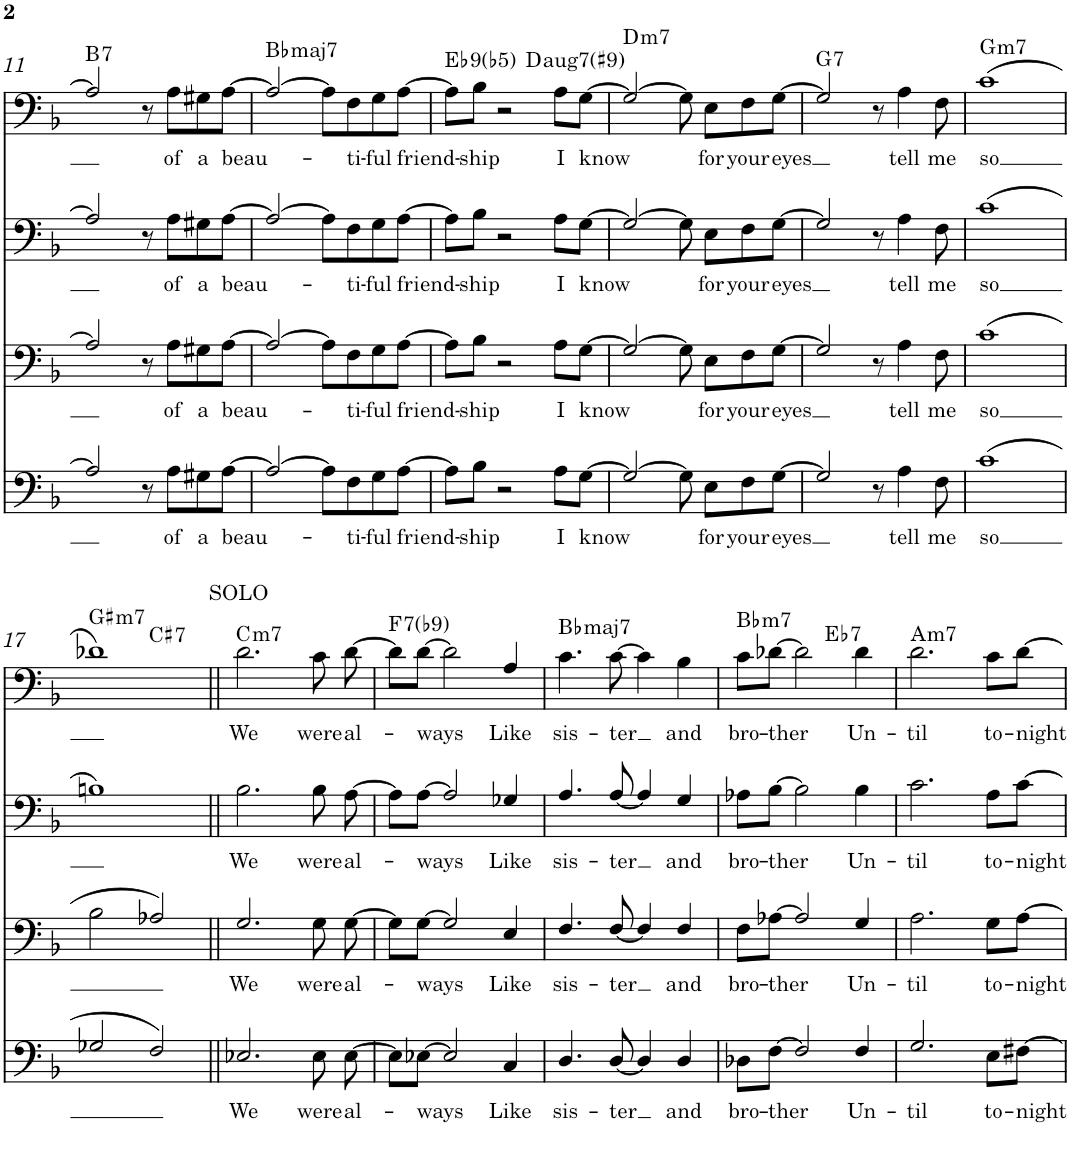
**kern	**text	**kern	**text	**kern	**text	**kern	**text	**harte
*part4	*part4	*part3	*part3	*part2	*part2	*part1	*part1	*part1
*staff4	*staff4	*staff3	*staff3	*staff2	*staff2	*staff1	*staff1	*
*I"Piano	*	*I"Piano	*	*I"Piano	*	*I"Piano	*	*
*I'Pno	*	*I'Pno	*	*I'Pno	*	*I'Pno	*	*
!!LO:PB:g=z
*clefF4	*	*clefF4	*	*clefF4	*	*clefF4	*	*
*k[b-]	*	*k[b-]	*	*k[b-]	*	*k[b-]	*	*
*M4/4	*	*M4/4	*	*M4/4	*	*M4/4	*	*
=11	=11	=11	=11	=11	=11	=11	=11	=11
!	!	!	!	!	!	!	!	!LO:H:kt=7
2A/]	.	2A/]	.	2A/]	.	2A/]	.	B:7
8r	.	8r	.	8r	.	8r	.	.
!	!LO:LY:b	!	!LO:LY:b	!	!LO:LY:b	!	!LO:LY:b	!
8A\L	of	8A\L	of	8A\L	of	8A\L	of	.
!	!LO:LY:b	!	!LO:LY:b	!	!LO:LY:b	!	!LO:LY:b	!
8G#X\	a	8G#X\	a	8G#X\	a	8G#X\	a	.
!	!LO:LY:b	!	!LO:LY:b	!	!LO:LY:b	!	!LO:LY:b	!
[8A\J	beau-	[8A\J	beau-	[8A\J	beau-	[8A\J	beau-	.
=12	=12	=12	=12	=12	=12	=12	=12	=12
!	!	!	!	!	!	!	!	!LO:H:kt=maj7
2A/_	.	2A/_	.	2A/_	.	2A/_	.	Bb:maj7
8A\L]	.	8A\L]	.	8A\L]	.	8A\L]	.	.
!	!LO:LY:b	!	!LO:LY:b	!	!LO:LY:b	!	!LO:LY:b	!
8F\	-ti-	8F\	-ti-	8F\	-ti-	8F\	-ti-	.
!	!LO:LY:b	!	!LO:LY:b	!	!LO:LY:b	!	!LO:LY:b	!
8G\	-ful	8G\	-ful	8G\	-ful	8G\	-ful	.
!	!LO:LY:b	!	!LO:LY:b	!	!LO:LY:b	!	!LO:LY:b	!
[8A\J	friend-	[8A\J	friend-	[8A\J	friend-	[8A\J	friend-	.
=13	=13	=13	=13	=13	=13	=13	=13	=13
!	!	!	!	!	!	!	!	!LO:H:kt=9
*	*	*	*	*	*	*^	*	*
8A\L]	.	8A\L]	.	8A\L]	.	8A\L]	2ryy	.	Eb:(3,b5,b7,9)
!	!LO:LY:b	!	!LO:LY:b	!	!LO:LY:b	!	!	!LO:LY:b	!
8B-\J	-ship	8B-\J	-ship	8B-\J	-ship	8B-\J	.	-ship	.
2r	.	2r	.	2r	.	2r	.	.	.
!	!	!	!	!	!	!	!	!	!LO:H:kt=aug7
.	.	.	.	.	.	.	2ryy	.	D:aug(b7,#9)
!	!LO:LY:b	!	!LO:LY:b	!	!LO:LY:b	!	!	!LO:LY:b	!
8A\L	I	8A\L	I	8A\L	I	8A\L	.	I	.
!	!LO:LY:b	!	!LO:LY:b	!	!LO:LY:b	!	!	!LO:LY:b	!
[8G\J	know	[8G\J	know	[8G\J	know	[8G\J	.	know	.
=14	=14	=14	=14	=14	=14	=14	=14	=14	=14
!	!	!	!	!	!	!	!	!	!LO:H:kt=m7
*	*	*	*	*	*	*v	*v	*	*
2G/_	.	2G/_	.	2G/_	.	2G/_	.	D:min7
8G\]	.	8G\]	.	8G\]	.	8G\]	.	.
!	!LO:LY:b	!	!LO:LY:b	!	!LO:LY:b	!	!LO:LY:b	!
8E\L	for	8E\L	for	8E\L	for	8E\L	for	.
!	!LO:LY:b	!	!LO:LY:b	!	!LO:LY:b	!	!LO:LY:b	!
8F\	your	8F\	your	8F\	your	8F\	your	.
!	!LO:LY:b	!	!LO:LY:b	!	!LO:LY:b	!	!LO:LY:b	!
[8G\J	eyes	[8G\J	eyes	[8G\J	eyes	[8G\J	eyes	.
=15	=15	=15	=15	=15	=15	=15	=15	=15
!	!	!	!	!	!	!	!	!LO:H:kt=7
2G/]	.	2G/]	.	2G/]	.	2G/]	.	G:7
8r	.	8r	.	8r	.	8r	.	.
!	!LO:LY:b	!	!LO:LY:b	!	!LO:LY:b	!	!LO:LY:b	!
4A\	tell	4A\	tell	4A\	tell	4A\	tell	.
!	!LO:LY:b	!	!LO:LY:b	!	!LO:LY:b	!	!LO:LY:b	!
8F\	me	8F\	me	8F\	me	8F\	me	.
=16	=16	=16	=16	=16	=16	=16	=16	=16
!	!LO:LY:b	!	!LO:LY:b	!	!LO:LY:b	!	!LO:LY:b	!LO:H:kt=m7
(1c	so	(1c	so	(>1c	so	(>1c	so	G:min7
!!LO:LB:g=z
=17	=17	=17	=17	=17	=17	=17	=17	=17
!	!	!	!	!	!	!	!	!LO:H:kt=m7
*	*	*	*	*	*	*^	*	*
2G-X/	.	2B-\	.	1Bn)	.	1d-X)	2ryy	.	G#:min7
!	!	!	!	!	!	!	!	!	!LO:H:kt=7
2F/)	.	2A-X/)	.	.	.	.	2ryy	.	C#:7
=18||	=18||	=18||	=18||	=18||	=18||	=18||	=18||	=18||	=18||
!	!	!	!	!	!	!LO:TX:a:t=SOLO	!	!	!
!	!LO:LY:b	!	!LO:LY:b	!	!LO:LY:b	!	!	!LO:LY:b	!LO:H:kt=m7
*	*	*	*	*	*	*v	*v	*	*
2.E-X/	We	2.G/	We	2.B-\	We	2.d\	We	C:min7
!	!LO:LY:b	!	!LO:LY:b	!	!LO:LY:b	!	!LO:LY:b	!
8E-\	were	8G\	were	8B-\	were	8c\	were	.
!	!LO:LY:b	!	!LO:LY:b	!	!LO:LY:b	!	!LO:LY:b	!
[8E-\	al-	[8G\	al-	[8A\	al-	[8d\	al-	.
=19	=19	=19	=19	=19	=19	=19	=19	=19
!	!	!	!	!	!	!	!	!LO:H:kt=7
8E-\L]	.	8G\L]	.	8A\L]	.	8d\L]	.	F:7(b9)
!	!LO:LY:b	!	!LO:LY:b	!	!LO:LY:b	!	!LO:LY:b	!
[8E-X\J	-ways	[8G\J	-ways	[8A\J	-ways	[8d\J	-ways	.
2E-/]	.	2G/]	.	2A/]	.	2d\]	.	.
!	!LO:LY:b	!	!LO:LY:b	!	!LO:LY:b	!	!LO:LY:b	!
4C/	Like	4E/	Like	4G-X/	Like	4A/	Like	.
=20	=20	=20	=20	=20	=20	=20	=20	=20
!	!LO:LY:b	!	!LO:LY:b	!	!LO:LY:b	!	!LO:LY:b	!LO:H:kt=maj7
4.D/	sis-	4.F/	sis-	4.A/	sis-	4.c\	sis-	Bb:maj7
!	!LO:LY:b	!	!LO:LY:b	!	!LO:LY:b	!	!LO:LY:b	!
[8D/	-ter	[8F/	-ter	[8A/	-ter	[8c\	-ter	.
4D/]	.	4F/]	.	4A/]	.	4c\]	.	.
!	!LO:LY:b	!	!LO:LY:b	!	!LO:LY:b	!	!LO:LY:b	!
4D/	and	4F/	and	4G/	and	4B-\	and	.
=21	=21	=21	=21	=21	=21	=21	=21	=21
!	!LO:LY:b	!	!LO:LY:b	!	!LO:LY:b	!	!LO:LY:b	!LO:H:kt=m7
*	*	*	*	*	*	*^	*	*
8D-X\L	bro-	8F\L	bro-	8A-X\L	bro-	8c\L	2ryy	bro-	Bb:min7
!	!LO:LY:b	!	!LO:LY:b	!	!LO:LY:b	!	!	!LO:LY:b	!
[8F\J	-ther	[8A-X\J	-ther	[8B-\J	-ther	[8d-X\J	.	-ther	.
2F/]	.	2A-/]	.	2B-\]	.	2d-\]	.	.	.
!	!	!	!	!	!	!	!	!	!LO:H:kt=7
.	.	.	.	.	.	.	2ryy	.	Eb:7
!	!LO:LY:b	!	!LO:LY:b	!	!LO:LY:b	!	!	!LO:LY:b	!
4F/	Un-	4G/	Un-	4B-\	Un-	4d-\	.	Un-	.
=22	=22	=22	=22	=22	=22	=22	=22	=22	=22
!	!LO:LY:b	!	!LO:LY:b	!	!LO:LY:b	!	!	!LO:LY:b	!LO:H:kt=m7
*	*	*	*	*	*	*v	*v	*	*
2.G/	-til	2.A\	-til	2.c\	-til	2.d\	-til	A:min7
!	!LO:LY:b	!	!LO:LY:b	!	!LO:LY:b	!	!LO:LY:b	!
8E\L	to-	8G\L	to-	8A\L	to-	8c\L	to-	.
!	!LO:LY:b	!	!LO:LY:b	!	!LO:LY:b	!	!LO:LY:b	!
[8F#X\J	-night	[8A\J	-night	[8c\J	-night	[8d\J	-night	.
=	=	=	=	=	=	=	=	=
*-	*-	*-	*-	*-	*-	*-	*-	*-
